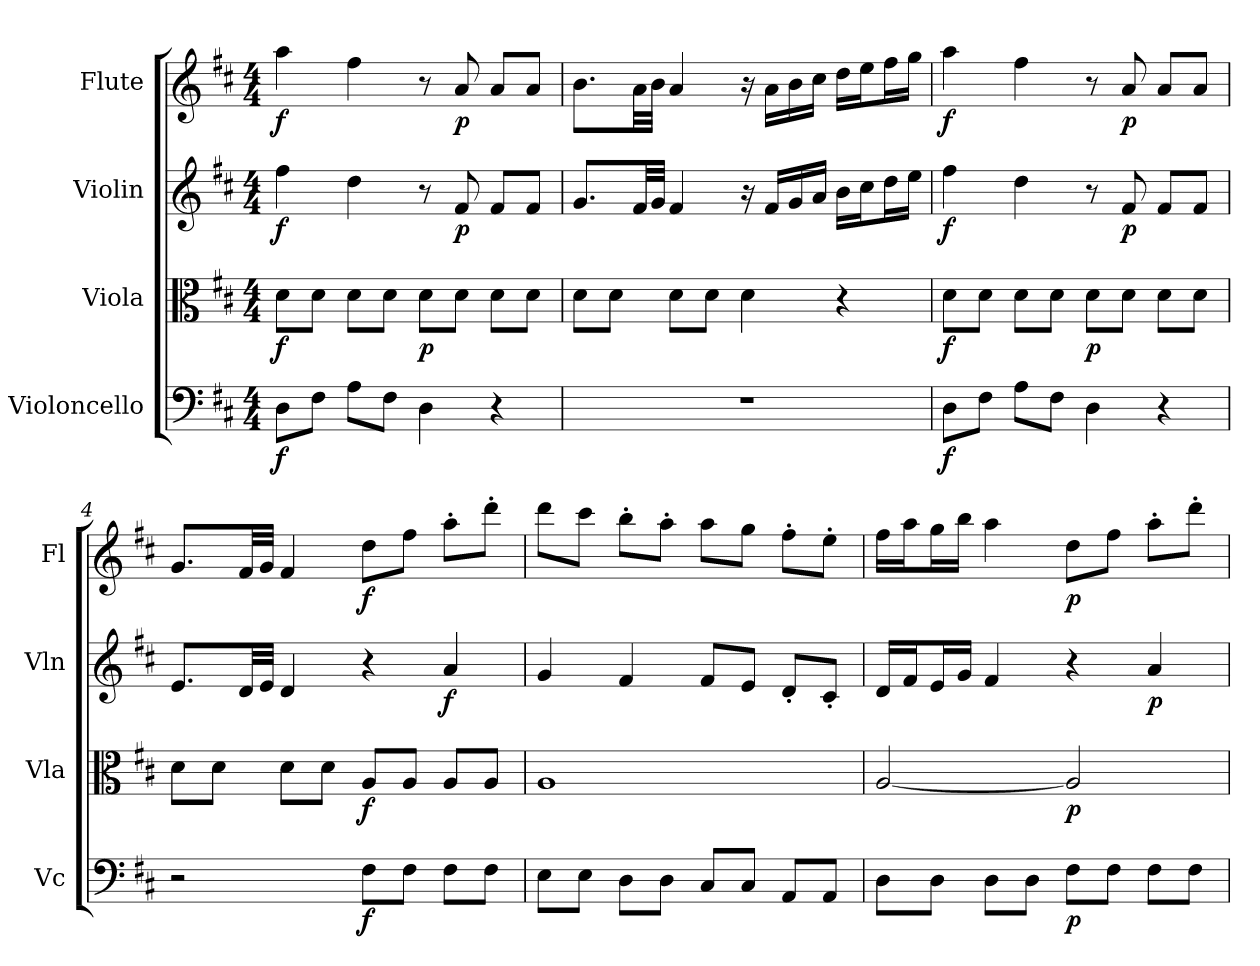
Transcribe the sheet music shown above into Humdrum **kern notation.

**kern	**dynam	**kern	**dynam	**kern	**dynam	**kern	**dynam
*part4	*part4	*part3	*part3	*part2	*part2	*part1	*part1
*staff4	*staff4	*staff3	*staff3	*staff2	*staff2	*staff1	*staff1
*I"Violoncello	*	*I"Viola	*	*I"Violin	*	*I"Flute	*
*I'Vc	*	*I'Vla	*	*I'Vln	*	*I'Fl	*
*clefF4	*	*clefC3	*	*clefG2	*	*clefG2	*
*k[f#c#]	*	*k[f#c#]	*	*k[f#c#]	*	*k[f#c#]	*
*D:	*	*D:	*	*D:	*	*D:	*
*M4/4	*	*M4/4	*	*M4/4	*	*M4/4	*
*MM130	*	*MM130	*	*MM130	*	*MM130	*
=	=	=	=	=	=	=	=
8D\L	f	8d\L	f	4ff#	f	4aa	f
8F#\J	.	8d\J	.	.	.	.	.
8A\L	.	8d\L	.	4dd	.	4ff#	.
8F#\J	.	8d\J	.	.	.	.	.
4D	.	8d\L	p	8r	.	8r	.
.	.	8d\J	.	8f#	p	8a	p
4r	.	8d\L	.	8f#/L	.	8a/L	.
.	.	8d\J	.	8f#/J	.	8a/J	.
=2	=2	=2	=2	=2	=2	=2	=2
1r	.	8d\L	.	8.g/L	.	8.b\L	.
.	.	8d\J	.	.	.	.	.
.	.	.	.	32f#/LL	.	32a\LL	.
.	.	.	.	32g/JJJ	.	32b\JJJ	.
.	.	8d\L	.	4f#	.	4a	.
.	.	8d\J	.	.	.	.	.
.	.	4d	.	16r	.	16r	.
.	.	.	.	16f#/LL	.	16a\LL	.
.	.	.	.	16g/	.	16b\	.
.	.	.	.	16a/JJ	.	16cc#\JJ	.
.	.	4r	.	16b\LL	.	16dd\LL	.
.	.	.	.	16cc#\J	.	16ee\J	.
.	.	.	.	16dd\L	.	16ff#\L	.
.	.	.	.	16ee\JJ	.	16gg\JJ	.
=3	=3	=3	=3	=3	=3	=3	=3
8D\L	f	8d\L	f	4ff#	f	4aa	f
8F#\J	.	8d\J	.	.	.	.	.
8A\L	.	8d\L	.	4dd	.	4ff#	.
8F#\J	.	8d\J	.	.	.	.	.
4D	.	8d\L	p	8r	.	8r	.
.	.	8d\J	.	8f#	p	8a	p
4r	.	8d\L	.	8f#/L	.	8a/L	.
.	.	8d\J	.	8f#/J	.	8a/J	.
=4	=4	=4	=4	=4	=4	=4	=4
2r	.	8d\L	.	8.e/L	.	8.g/L	.
.	.	8d\J	.	.	.	.	.
.	.	.	.	32d/LL	.	32f#/LL	.
.	.	.	.	32e/JJJ	.	32g/JJJ	.
.	.	8d\L	.	4d	.	4f#	.
.	.	8d\J	.	.	.	.	.
8F#\L	f	8A/L	f	4r	.	8dd\L	f
8F#\J	.	8A/J	.	.	.	8ff#\J	.
8F#\L	.	8A/L	.	4a	f	8aa'\L	.
8F#\J	.	8A/J	.	.	.	8ddd'\J	.
=5	=5	=5	=5	=5	=5	=5	=5
8E\L	.	1A	.	4g	.	8ddd\L	.
8E\J	.	.	.	.	.	8ccc#\J	.
8D\L	.	.	.	4f#	.	8bb'\L	.
8D\J	.	.	.	.	.	8aa'\J	.
8C#/L	.	.	.	8f#/L	.	8aa\L	.
8C#/J	.	.	.	8e/J	.	8gg\J	.
8AA/L	.	.	.	8d'/L	.	8ff#'\L	.
8AA/J	.	.	.	8c#'/J	.	8ee'\J	.
=6	=6	=6	=6	=6	=6	=6	=6
8D\L	.	[2A	.	16d/LL	.	16ff#\LL	.
.	.	.	.	16f#/J	.	16aa\J	.
8D\J	.	.	.	16e/L	.	16gg\L	.
.	.	.	.	16g/JJ	.	16bb\JJ	.
8D\L	.	.	.	4f#	.	4aa	.
8D\J	.	.	.	.	.	.	.
8F#\L	p	2A]	p	4r	.	8dd\L	p
8F#\J	.	.	.	.	.	8ff#\J	.
8F#\L	.	.	.	4a	p	8aa'\L	.
8F#\J	.	.	.	.	.	8ddd'\J	.
=	=	=	=	=	=	=	=
*-	*-	*-	*-	*-	*-	*-	*-
